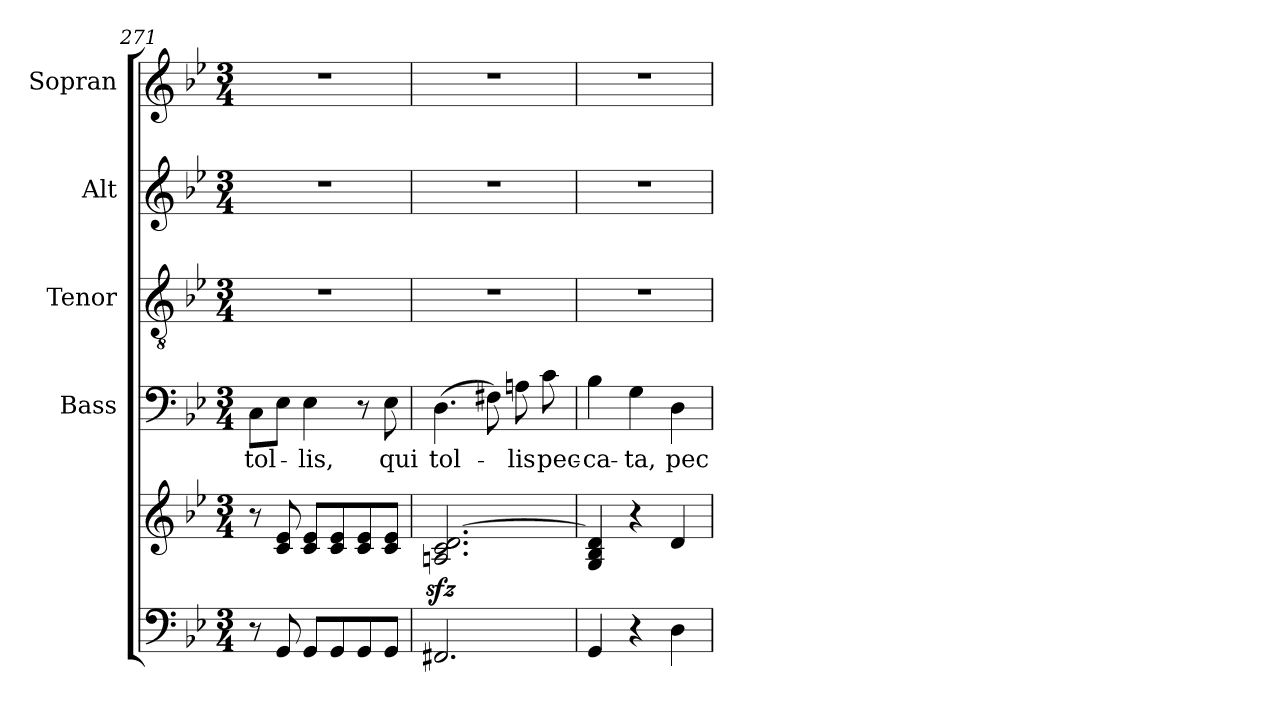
**kern	**kern	**kern	**text	**kern	**kern	**kern
*part5	*part5	*part4	*part4	*part3	*part2	*part1
*staff6	*staff5	*staff4	*staff4	*staff3	*staff2	*staff1
*	*	*I"Bass	*	*I"Tenor	*I"Alt	*I"Sopran
*	*	*I'B.	*	*I'T.	*I'A.	*I'S.
!!LO:LB:g=z
*clefF4	*clefG2	*clefF4	*	*clefGv2	*clefG2	*clefG2
*k[b-e-]	*k[b-e-]	*k[b-e-]	*	*k[b-e-]	*k[b-e-]	*k[b-e-]
*B-:	*B-:	*B-:	*	*B-:	*B-:	*B-:
*M3/4	*M3/4	*M3/4	*	*M3/4	*M3/4	*M3/4
=271	=271	=271	=271	=271	=271	=271
!	!	!	!LO:LY:b	!	!	!
8r	8r	8C\L	tol-	2.r	2.r	2.r
8GG/	8c/ 8e-/	8E-\J	.	.	.	.
!	!	!	!LO:LY:b	!	!	!
8GG/L	8c/ 8e-/L	4E-\	-lis,	.	.	.
8GG/	8c/ 8e-/	.	.	.	.	.
8GG/	8c/ 8e-/	8r	.	.	.	.
!	!	!	!LO:LY:b	!	!	!
8GG/J	8c/ 8e-/J	8E-\	qui	.	.	.
=272	=272	=272	=272	=272	=272	=272
!	!	!	!LO:LY:b	!	!	!
2.FF#X/	2.An/zz< 2.c/zz< [>2.d/zz<	(>4.D\	tol-	2.r	2.r	2.r
.	.	8F#X\)	.	.	.	.
!	!	!	!LO:LY:b	!	!	!
.	.	8An\	-lis	.	.	.
!	!	!	!LO:LY:b	!	!	!
.	.	8c\	pec-	.	.	.
=273	=273	=273	=273	=273	=273	=273
!	!	!	!LO:LY:b	!	!	!
4GG/	4G/ 4B-/ 4d/]	4B-\	-ca-	2.r	2.r	2.r
!	!	!	!LO:LY:b	!	!	!
4r	4r	4G\	-ta,	.	.	.
!	!	!	!LO:LY:b	!	!	!
4D\	4d/	4D\	pec-	.	.	.
=	=	=	=	=	=	=
*-	*-	*-	*-	*-	*-	*-
